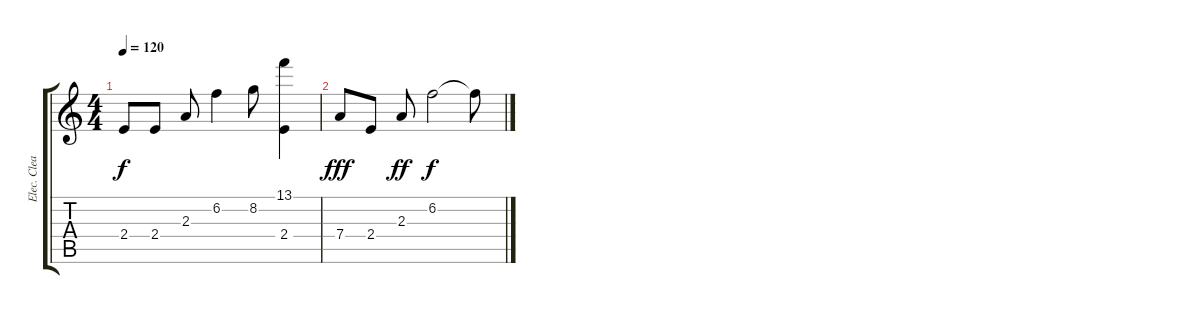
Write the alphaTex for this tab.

\track ("Elec. Clean" "Elec. Clea") {instrument electricguitarclean}
\staff {score tabs}
\tuning (E4 B3 G3 D3 A2 E2) {hide}
\ts (4 4)
\tempo 120
\clef g2
\ks c
2.4.8{dy f} 2.4.8 2.3.8 6.2.4 8.2.8 (13.1{t} 2.4).4 |
7.4.8{dy fff volume 5} 2.4.8 2.3.8{dy ff} 6.2.2{dy f} 6.2{t}.8
